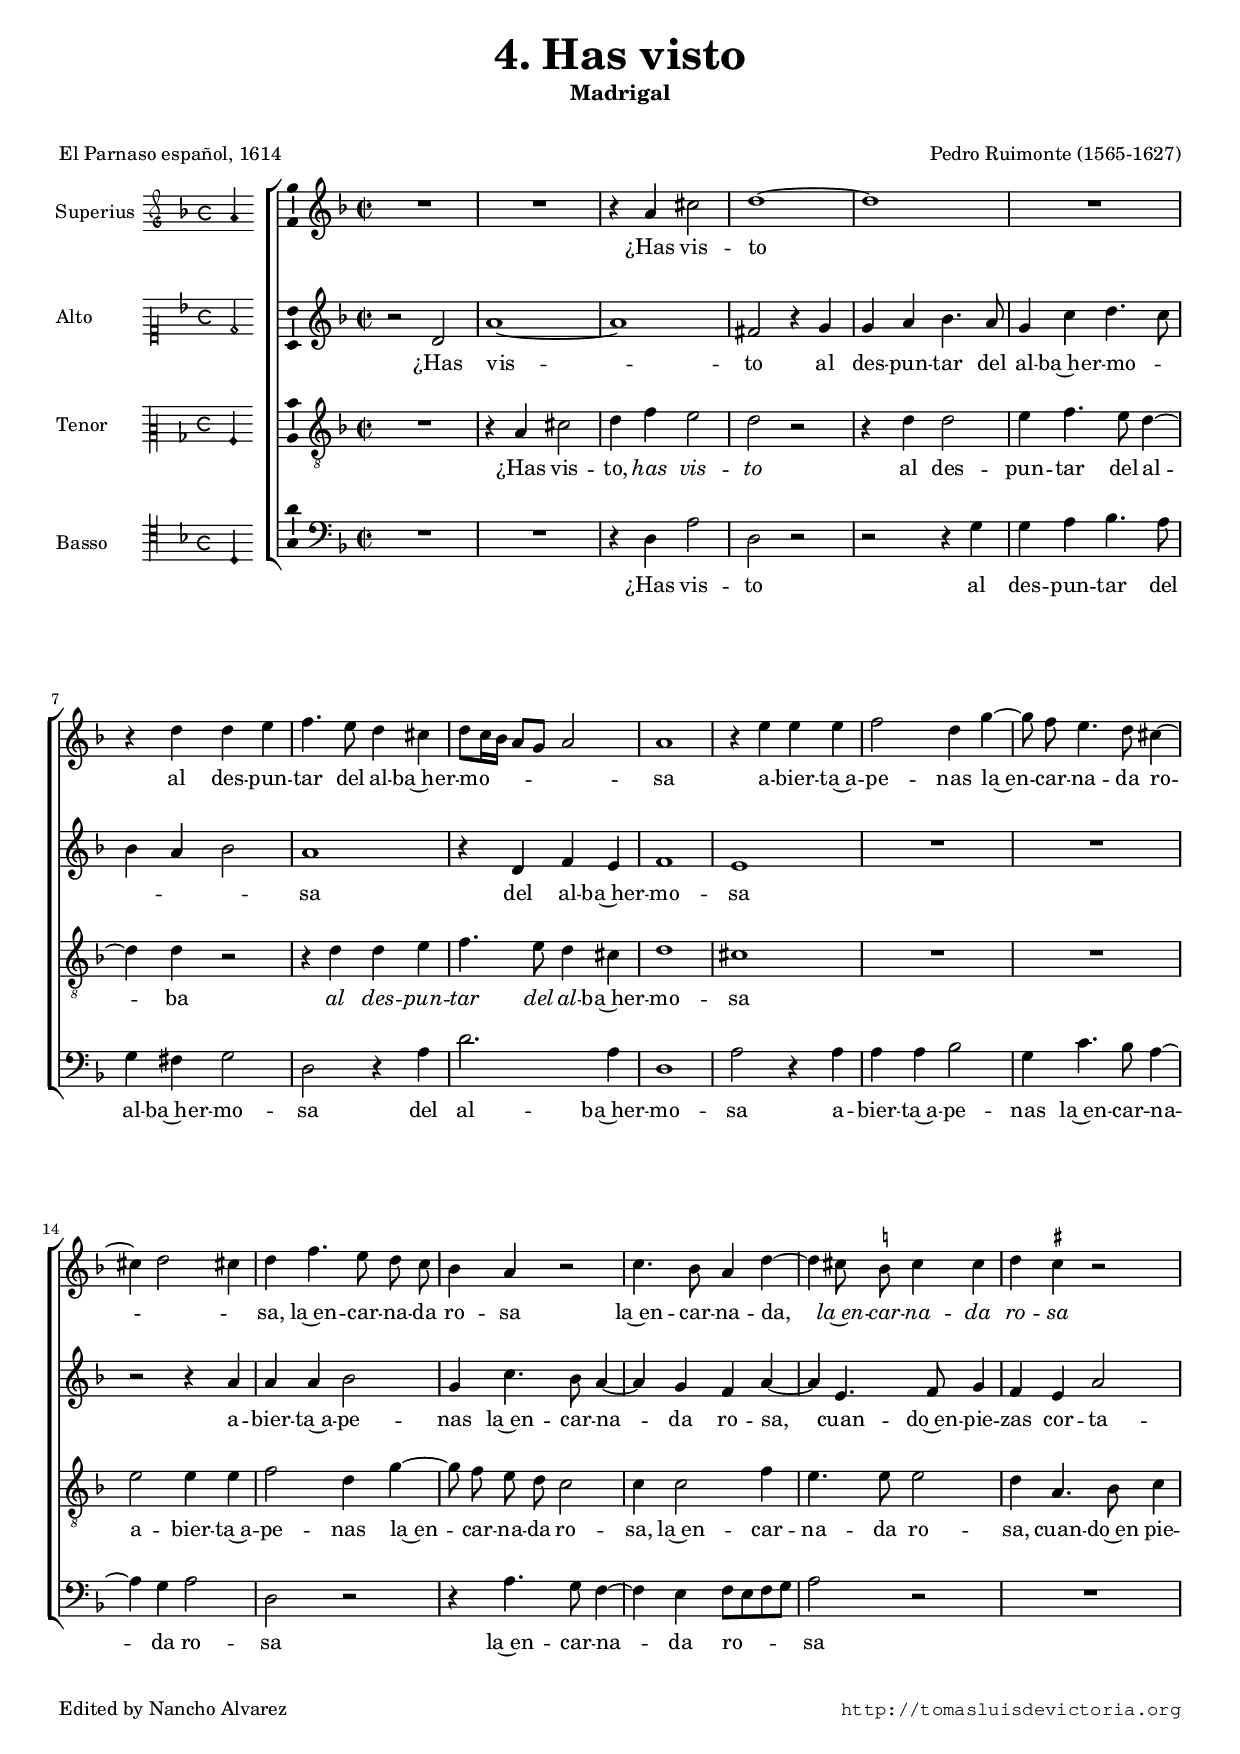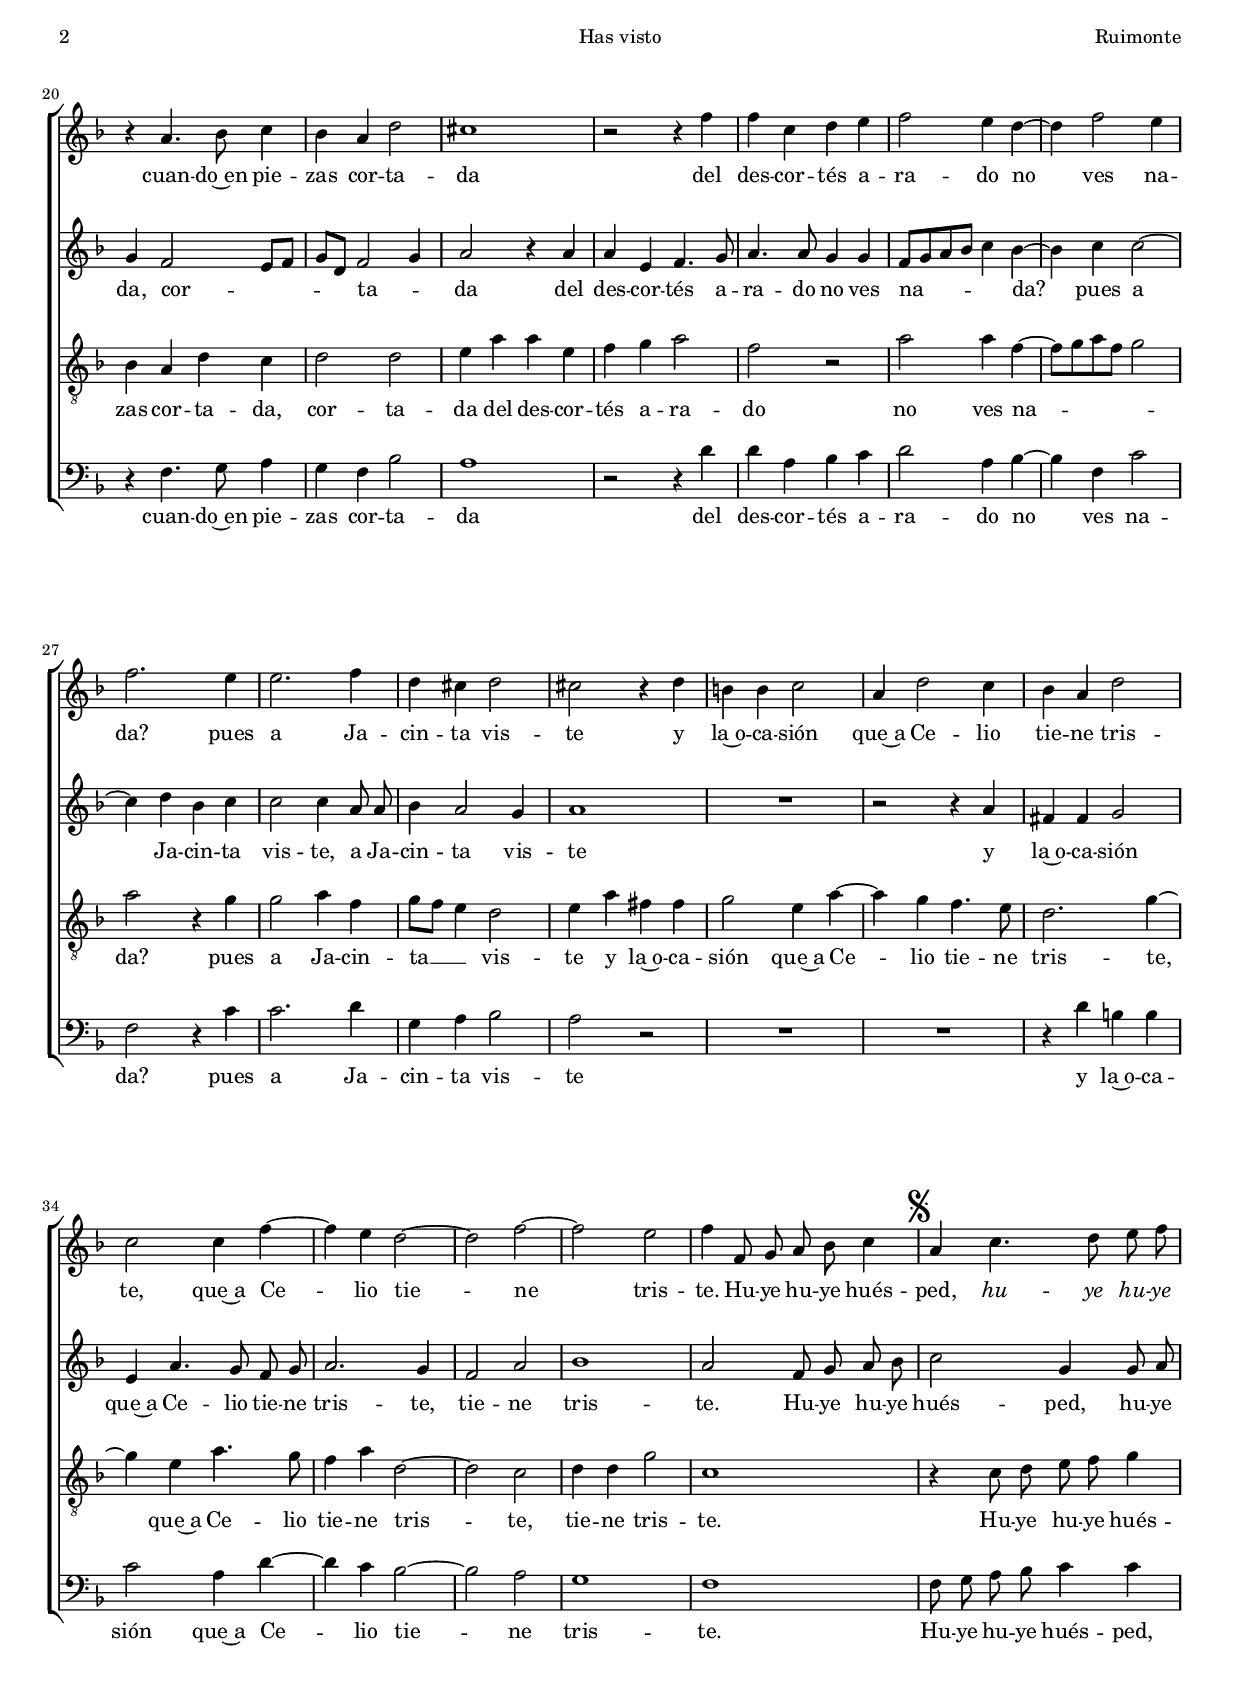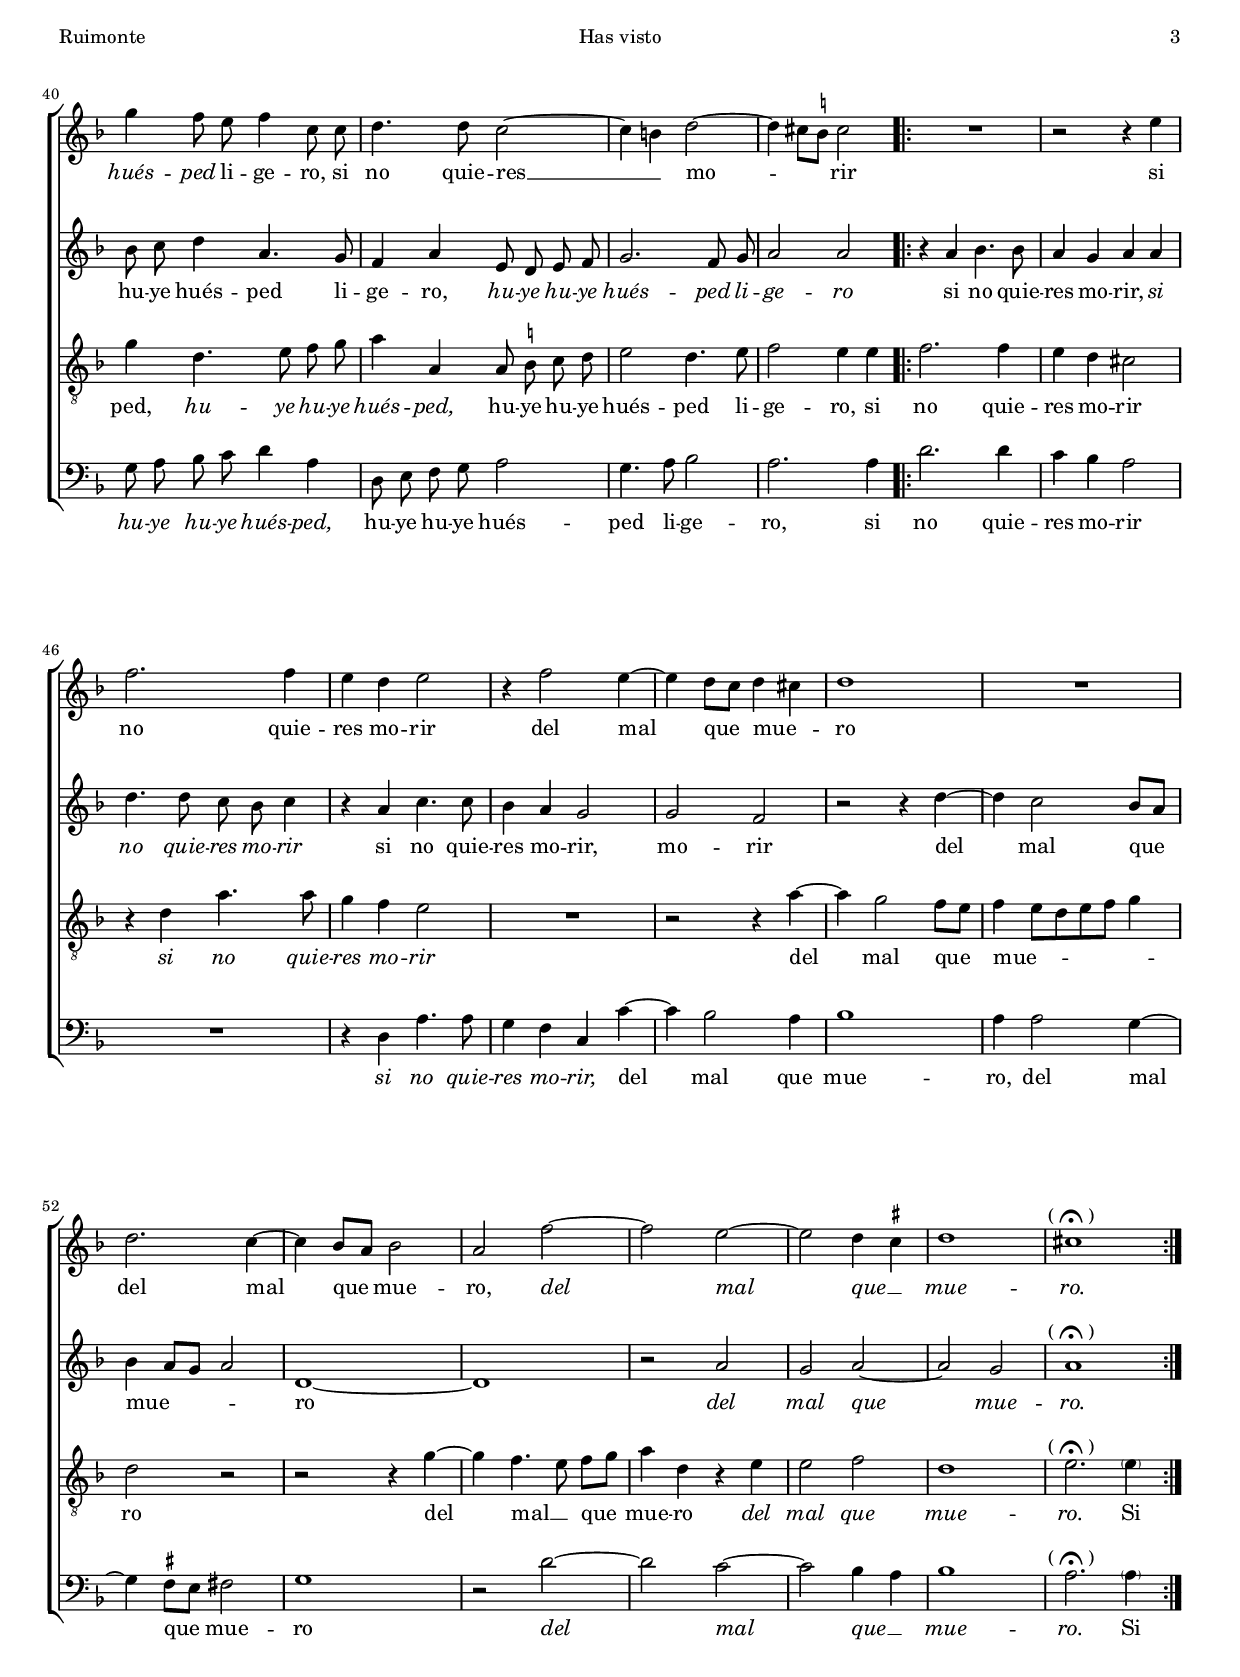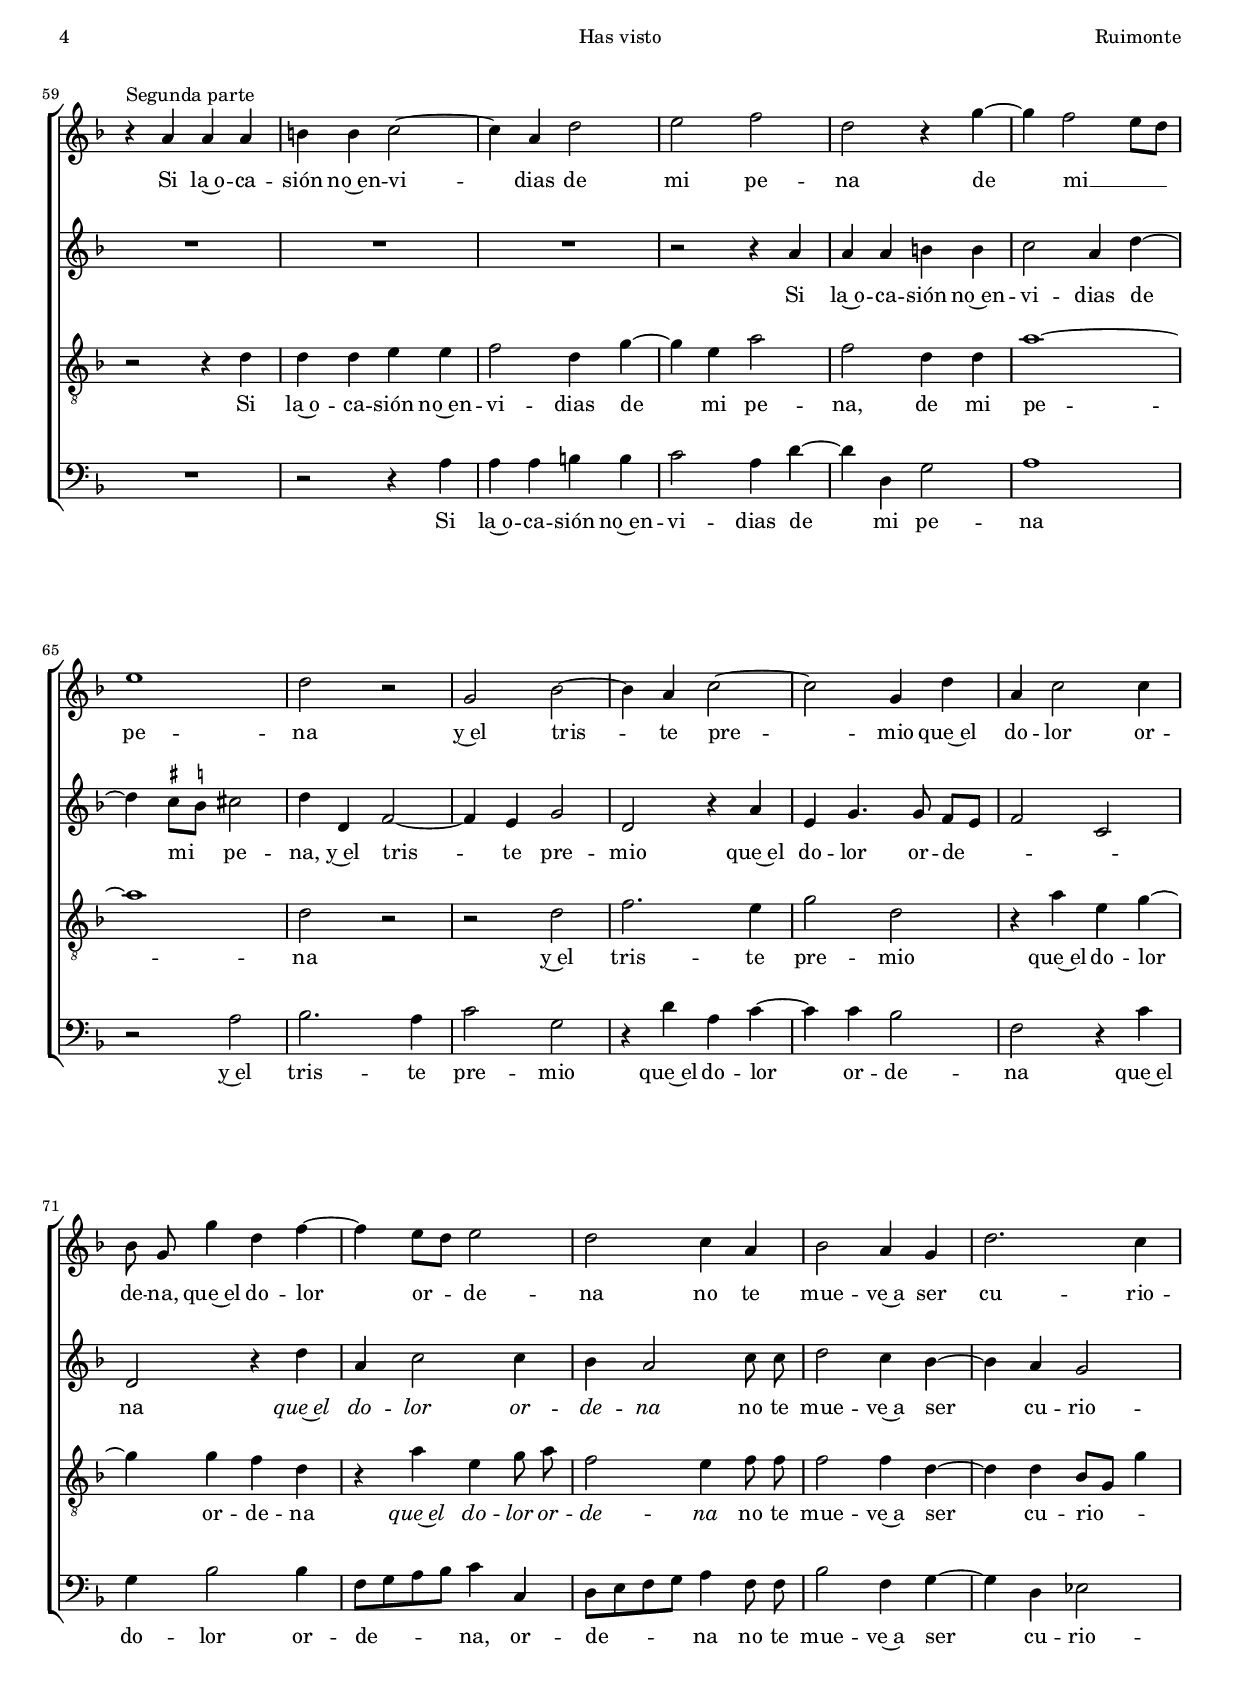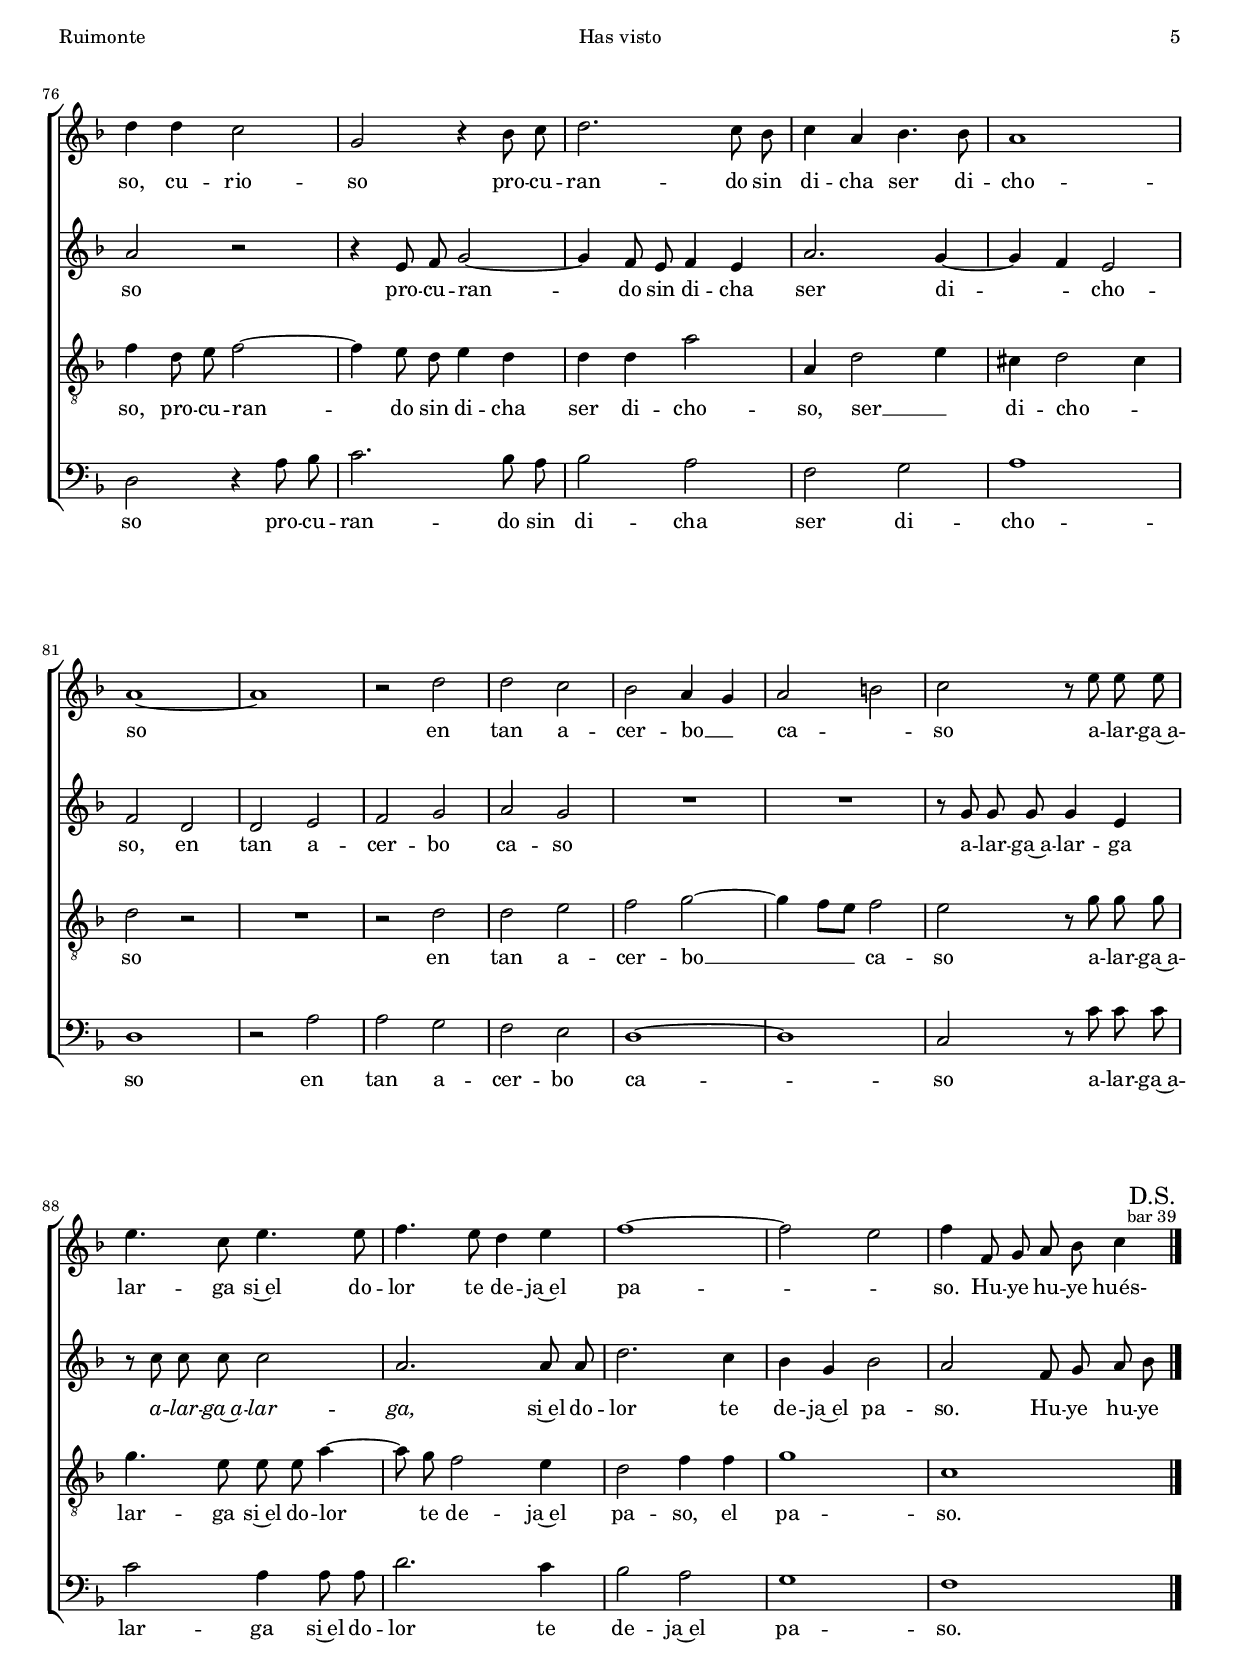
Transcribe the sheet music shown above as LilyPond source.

\version "2.18.0"

#(set-default-paper-size "a4")
#(set-global-staff-size 16.6)
#(ly:set-option 'point-and-click #f)
%mobile -s15.0 -i3.0

italicas=\override LyricText.font-shape = #'italic
rectas=\override LyricText.font-shape = #'upright
ss=\once \set suggestAccidentals = ##t
incipitwidth = 20
mtempo={\tempo 4 = 120}
mtempob={\tempo 4 = 60}
pfermata=\markup{\hspace #-2 "(" \musicglyph #"scripts.ufermata" ")"}

htitle="Has visto"
hcomposer="Ruimonte"

\header {
        title=\markup{\fontsize #3 "4. Has visto"}
	subtitle="Madrigal"
	subsubtitle=\markup{\null \vspace #1 }
	composer="Pedro Ruimonte (1565-1627)"
        pdfauthor=\composer
	%opus="(-)"
	poet=\markup{"El Parnaso español, 1614"}
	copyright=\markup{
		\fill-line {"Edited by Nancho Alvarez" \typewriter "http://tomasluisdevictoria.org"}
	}
%	tagline=""
}

global={\key f \major \time 2/2
        \skip 1*43 \bar ".|:"
        \skip 1*15 \bar ":|." \break
        \skip 1*34 \bar "|."
}


cantus=\relative c''{
	R1*2
	r4 a cis2
	d1 ~
	d
	R1
	r4 d d e
	f4. e8 d4 cis
	d8[ c16 bes] a8[ g] a2
	a1
	r4 e' e e
	f2 d4 g ~
	g8 f e4. d8 cis4 ~
	cis d2 cis4
	d4 f4. e8 d c
	bes4 a r2
	c4. bes8 a4 d ~
	d cis8 \ss b cis4 cis
	d \ss cis r2
	r4 a4. bes8 c4
	bes a d2
	cis1
	r2 r4 f
	f c d e
	f2 e4 d ~
	d f2 e4
	f2. e4
	e2. f4
	d4 cis d2
	cis2 r4 d
	b b c2
	a4 d2 c4
	bes a d2
	c2 c4 f ~
	f e d2 ~
	d f ~
	f e
	f4 f,8 g a bes c4
	%tablet \break
	\mark \markup{\musicglyph #"scripts.segno"}
	a4 c4. d8 e f
	g4 f8 e f4 c8 c
	d4. d8 c2 ~
	c4 b d2 ~
	d4 cis8[ \ss b] cis2
	R1
	r2 r4 e
	f2. f4
	e d e2
	r4 f2 e4 ~
	e d8[ c] d4 cis
	d1
	R1
	d2. c4 ~
	c bes8[ a] bes2
	a2 f' ~
	f e ~
	e d4 \ss cis
	d1
	cis^\pfermata
	s4*0^\markup{"Segunda parte"}
	r4 a a a 
	b b c2 ~
	c4 a d2
	e2 f
	d r4 g ~
	g f2 e8[ d]
	e1
	d2 r
	g,2 bes ~
	bes4 a c2 ~
	c2 g4 d'
	a4 c2 c4
	bes8 g g'4 d f ~
	f4 e8[ d] e2
	d2 c4 a
	bes2 a4 g
	d'2. c4
	d4 d c2
	g r4 bes8 c
	d2. c8 bes
	c4 a bes4. bes8
	a1
	a ~
	a
	r2 d
	d c
	bes a4 g
	a2 b
	c r8 e e e
	e4. c8 e4. e8
	f4. e8 d4 e
	f1 ~
	f2 e
	f4 f,8 g a bes c4
	\once \override Score.RehearsalMark.self-alignment-X=#right
	\mark \markup{\right-column{"D.S." \fontsize #-3 "bar 39"}}
}

altus=\relative c'{
	r2 d
	a'1 ~
	a
	fis2 r4 g
	g a bes4. a8
	g4 c d4. c8
	bes4 a bes2
	a1
	r4 d, f e
	f1
	e
	R1*2
	r2 r4 a
	a a bes2
	g4 c4. bes8 a4 ~
	a g f a ~
	a e4. f8 g4
	f e a2
	g4 f2 e8[ f]
	g[ d] f2 g4
	a2 r4 a
	a e f4. g8
	a4. a8 g4 g
	f8[ g a bes] c4 bes ~
	bes c c2 ~
	c4 d bes c
	c2 c4 a8 a
	bes4 a2 g4
	a1
	R1
	r2 r4 a
	fis fis g2
	e4 a4. g8 f g
	a2. g4
	f2 a
	bes1
	a2 f8 g a bes
	c2 g4 g8 a
	bes c d4 a4. g8
	f4 a e8 d e f
	g2. f8 g
	a2 a
	r4 a bes4. bes8
	a4 g a a
	d4. d8 c bes c4
	r a c4. c8
	bes4 a g2
	g f
	r2 r4 d' ~
	d c2 bes8[ a]
	bes4 a8[ g] a2
	d,1 ~
	d
	r2 a'
	g a ~
	a g
	a1^\pfermata
	R1*3
	r2 r4 a
	a a b b
	c2 a4 d ~
	d \ss cis8[ \ss b] cis!2
	d4 d, f2 ~
	f4 e g2
	d r4 a'
	e g4. g8 f[ e]
	f2 c
	d r4 d'
	a4 c2 c4
	bes a2 c8 c
	d2 c4 bes ~
	bes a g2
	a2 r
	r4 e8 f g2 ~
	g4 f8 e f4 e
	a2. g4 ~
	g f e2
	f2 d
	d2 e
	f g
	a g
	R1*2
	r8 g g g g4 e
	r8 c' c c c2
	a2. a8 a
	d2. c4
	bes g bes2
	a f8 g a bes
}

tenor=\relative c'{
	R1
	r4 a cis2
	d4 f e2
	d2 r
	r4 d d2
	e4 f4. e8 d4 ~
	d d r2
	r4 d d e
	f4. e8 d4 cis
	d1
	cis
	R1*2
	e2 e4 e
	f2 d4 g ~
	g8 f e d c2
	c4 c2 f4
	e4. e8 e2
	d4 a4. bes8 c4
	bes a d c
	d2 d
	e4 a a e
	f g a2
	f2 r
	a a4 f ~
	f8[ g a f] g2
	a r4 g
	g2 a4 f
	g8[ f] e4 d2
	e4 a fis fis
	g2 e4 a ~
	a g f4. e8
	d2. g4 ~
	g4 e a4. g8
	f4 a d,2 ~
	d2 c
	d4 d g2
	c,1
	r4 c8 d e f g4
	g d4. e8 f g
	a4 a, a8 \ss b c d
	e2 d4. e8
	f2 e4 e
	f2. f4
	e d cis2
	r4 d a'4. a8
	g4 f e2
	R1
	r2 r4 a ~
	a g2 f8[ e]
	f4 e8[ d e f] g4
	d2 r
	r2 r4 g ~
	g f4. e8 f[ g]
	a4 d, r e
	e2 f
	d1
	e2.^\pfermata \parenthesize e4 % e2 r4
	r2 r4 d
	d d e e 
	f2 d4 g ~
	g e a2
	f d4 d
	a'1 ~
	a
	d,2 r
	r d
	f2. e4
	g2 d
	r4 a' e g ~
	g g f d
	r4 a' e g8 a
	f2 e4 f8 f
	f2 f4 d ~
	d d bes8[ g] g'4
	f4 d8 e f2 ~
	f4 e8 d e4 d
	d d a'2
	a,4 d2 e4
	cis4 d2 cis4
	d2 r
	R1
	r2 d
	d e
	f g ~
	g4 f8[ e] f2
	e2 r8 g g g
	g4. e8 e e a4 ~
	a8 g f2 e4
	d2 f4 f
	g1
	c,
}

bassus=\relative c{
	R1*2
	r4 d a'2
	d,2 r
	r2 r4 g
	g a bes4. a8
	g4 fis g2
	d2 r4 a'
	d2. a4
	d,1
	a'2 r4 a
	a a bes2
	g4 c4. bes8 a4 ~
	a g a2
	d,2 r
	r4 a'4. g8 f4 ~
	f e f8[ e f g]
	a2 r
	R1
	r4 f4. g8 a4
	g4 f bes2
	a1
	r2 r4 d
	d a bes c
	d2 a4 bes ~
	bes4 f c'2
	f,2 r4 c'
	c2. d4
	g,4 a bes2
	a2 r
	R1*2
	r4 d b b
	c2 a4 d ~
	d c bes2 ~
	bes a
	g1
	f
	f8 g a bes c4 c
	
	g8 a bes c d4 a
	d,8 e f g a2
	g4. a8 bes2
	a2. a4
	d2. d4
	c4 bes a2
	R1
	r4 d, a'4. a8
	g4 f c c' ~
	c bes2 a4 
	bes1
	a4 a2 g4 ~
	g \ss fis8[ e] fis!2
	g1
	r2 d' ~
	d c ~
	c bes4 a
	bes1
	a2.^\pfermata \parenthesize a4
	R1
	r2 r4 a
	a a b b
	c2 a4 d ~
	d d, g2
	a1
	r2 a
	bes2. a4
	c2 g
	r4 d' a c ~
	c c bes2
	f2 r4 c'
	g4 bes2 bes4
	f8[ g a bes] c4 c,
	d8[ e f g] a4 f8 f
	bes2 f4 g ~
	g d ees2
	d r4 a'8 bes
	c2. bes8 a
	bes2 a
	f g
	a1
	d,
	r2 a'
	a g
	f e
	d1 ~
	d
	c2 r8 c' c c
	c2 a4 a8 a
	d2. c4
	bes2 a
	g1
	f
}

textocantus=\lyricmode{
¿Has vis -- to
al des -- pun -- tar del al -- ba~her -- mo -- _ _ sa
a -- bier -- ta~a -- pe -- nas la~en -- car -- na -- da ro -- _ _ sa,
la~en -- car -- na -- da ro -- sa
la~en -- car -- na -- da,
\italicas
la~en -- car -- na -- da ro -- sa
\rectas
cuan -- do~en pie -- zas cor -- ta -- da
del des -- cor -- tés a -- ra -- do
no ves na -- da?
pues a Ja -- cin -- ta vis -- te
y la~o -- ca -- sión que~a Ce -- lio
tie -- ne tris -- te,
que~a Ce -- lio tie -- ne tris -- te.
Hu -- ye hu -- ye hués -- ped,
\italicas
hu -- ye hu -- ye hués -- ped
\rectas
li -- ge -- ro, si no quie -- res __ _
mo -- _ rir
si no quie -- res mo -- rir
del mal que mue -- _ ro
del mal que mue -- ro,
\italicas
del mal que __ _ mue -- ro.
\rectas
Si la~o -- ca -- sión
no~en -- vi -- dias de mi pe -- na
de mi __ _ pe -- na
y~el tris -- te pre -- mio que~el
do -- lor or -- de -- na,
que~el do -- lor or -- de -- na
no te mue -- ve~a ser cu -- rio -- so,
cu -- rio -- so
pro -- cu -- ran -- do
sin di -- cha ser di -- cho -- so
en tan a -- cer -- bo __ _ ca -- _ so
a -- lar -- ga~a -- lar -- ga
si~el do -- lor te de -- ja~el pa -- _ so.
Hu -- ye hu -- ye hués-
}

textoaltus=\lyricmode{
¿Has vis -- to
al des -- pun -- tar del al -- ba~her -- mo -- _ _ _ _ sa
del al -- ba~her -- mo -- sa
a -- bier -- ta~a -- pe -- nas
la~en -- car -- na -- da ro -- sa,
cuan -- do~en -- pie -- zas cor -- ta -- da,
cor -- _  _ ta -- _ da
del des -- cor -- tés
a -- ra -- do no ves na -- _ da?
pues a Ja -- cin -- ta vis -- te,
a Ja -- cin -- ta vis -- te
y la~o -- ca -- sión
que~a Ce -- lio tie -- ne tris -- te,
tie -- ne tris -- te.
Hu -- ye hu -- ye hués -- ped,
hu -- ye hu -- ye hués -- ped
li -- ge -- ro,
\italicas
hu -- ye hu -- ye hués -- ped
li -- ge -- ro
\rectas
si no quie -- res mo -- rir,
\italicas
si no quie -- res mo -- rir
\rectas
si no quie -- res mo -- rir,
mo -- rir 
del mal que mue -- _ _ ro
\italicas
del mal que mue -- ro.
\rectas
Si la~o -- ca -- sión no~en -- vi -- dias
de mi pe -- na,
y~el tris -- te pre -- mio
que~el do -- lor or -- de -- _ _ na
\italicas
que~el do -- lor or -- de -- na
\rectas
no te mue -- ve~a ser cu -- rio -- so
pro -- cu -- ran -- do sin di -- cha
ser di -- _ cho -- so,
en tan a -- cer -- bo ca -- so
a -- lar -- ga~a -- lar -- ga
\italicas
a -- lar -- ga~a -- lar -- ga,
\rectas
si~el do -- lor te de -- ja~el pa -- so.
Hu -- ye hu -- ye
}

textotenor=\lyricmode{
¿Has vis -- to,
\italicas
has vis -- to
\rectas
al des -- pun -- tar del al -- ba
\italicas
al des -- pun -- tar del al -- \rectas ba~her -- mo -- sa % \rectas her
a -- bier -- ta~a -- pe -- nas la~en -- car -- na -- da ro -- sa,
la~en -- car -- na -- da ro -- sa,
cuan -- do~en pie -- zas cor -- ta -- da,
cor -- ta -- da del des -- cor -- tés a -- ra -- do
no ves na -- _ da?
pues a Ja -- cin -- ta __ _ vis -- te
y la~o -- ca -- sión que~a Ce -- lio tie -- ne tris -- te,
que~a Ce -- lio tie -- ne tris -- te,
tie -- ne tris -- te.
Hu -- ye hu -- ye hués -- ped,
\italicas
hu -- ye hu -- ye hués -- ped,
\rectas
hu -- ye hu -- ye hués -- ped
li -- ge -- ro,
si no quie -- res mo -- rir 
\italicas
si no quie -- res mo -- rir
\rectas
del mal que mue -- _ _ ro
del mal __ _ que mue -- ro
\italicas
del mal que mue -- ro.
\rectas
Si 
Si la~o -- ca -- sión no~en -- vi -- dias
de mi pe -- na,
de mi pe -- na
y~el tris -- te pre -- mio 
que~el do -- lor or -- de -- na
\italicas
que~el do -- lor or -- de -- na
\rectas
no te mue -- ve~a ser cu -- rio -- _ so,
pro -- cu -- ran -- do
sin di -- cha
ser di -- cho -- so,
ser __ _ di -- cho -- _ so
en tan a -- cer -- bo __ _ ca -- so
a -- lar -- ga~a -- lar -- ga
si~el do -- lor te de -- ja~el pa -- so,
el pa -- so.
}

textobassus=\lyricmode{
¿Has vis -- to
al des -- pun -- tar del al -- ba~her -- mo -- sa
del al -- ba~her -- mo -- sa
a -- bier -- ta~a -- pe -- nas 
la~en -- car -- na -- da ro -- sa
la~en -- car -- na -- da ro -- sa
cuan -- do~en pie -- zas cor -- ta -- da
del des -- cor -- tés a -- ra -- do
no ves na -- da?
pues a Ja -- cin -- ta vis -- te
y la~o -- ca -- sión que~a Ce -- lio tie -- ne
tris -- te.
Hu -- ye hu -- ye hués -- ped,
\italicas
hu -- ye hu -- ye hués -- ped,
\rectas
hu -- ye hu -- ye hués -- ped
li -- ge -- ro,
si no quie -- res mo -- rir
\italicas
si no quie -- res mo -- rir, \rectas
del mal que mue -- ro,
del mal que mue -- ro
\italicas
del mal que __ _ mue -- ro.
\rectas
Si 
Si la~o -- ca -- sión no~en -- vi -- dias de mi pe -- na
y~el tris -- te pre -- mio
que~el do -- lor or -- de -- na
que~el do -- lor or -- de -- na,
or -- de -- na
no te mue -- ve~a ser cu -- rio -- so
pro -- cu -- ran -- do
sin di -- cha
ser di -- cho -- so
en tan a -- cer -- bo ca -- so
a -- lar -- ga~a -- lar -- ga
si~el do -- lor
te de -- ja~el pa -- so.
}


incipitcantus=\markup{
	\score{
		{ 
		\set Staff.instrumentName="Superius "
		\override NoteHead.style = #'neomensural
		\override Staff.TimeSignature.style = #'neomensural
		\cadenzaOn 
		\clef "petrucci-g"
		\key f \major
		\time 4/4
                a'4
		} 

	\layout { line-width=\incipitwidth indent = 0 }
	}
}

incipitaltus=\markup{
	\score{
		{ 
		\set Staff.instrumentName="Alto         "
		\override NoteHead.style = #'neomensural 
		\override Staff.TimeSignature.style = #'neomensural
		\cadenzaOn 
		\clef "petrucci-c1"
		\key f \major
		\time 4/4
                d'2*1/2
		} 
	\layout { line-width=\incipitwidth indent = 0 }
	}
}


incipittenor=\markup{
	\score{
		{ 
		\set Staff.instrumentName="Tenor      "
		\override NoteHead.style = #'neomensural 
		\override Staff.TimeSignature.style = #'neomensural
		\cadenzaOn 
		\clef "petrucci-c2"
		\key f \major
		\time 4/4
                a4
		} 
	\layout { line-width=\incipitwidth indent=0 }
	}
}

incipitbassus=\markup{
	\score{
		{ 
		\set Staff.instrumentName="Basso      "
		\override NoteHead.style = #'neomensural
		\override Staff.TimeSignature.style = #'neomensural
		\cadenzaOn 
		\clef "petrucci-c4"
		\key f \major
		\time 4/4
                d4
		} 
	\layout { line-width=\incipitwidth indent = 0 }
	}
}

%\layout {
%       \context {\Voice
%               \remove Ligature_bracket_engraver
%               \consists Mensural_ligature_engraver
%       }
%       line-width=\incipitwidth
%       indent = 0
%}

\score {\transpose c' c'{
\new ChoirStaff<<

	\new Staff <<\global
	\new Voice="v1" {
		\set Staff.instrumentName=\incipitcantus
		\clef "treble"
		\cantus }
	\new Lyrics \lyricsto "v1" {\textocantus }
	>>

	\new Staff <<\global
	\new Voice="v2" {
		\set Staff.instrumentName=\incipitaltus
		\clef "treble"
		\altus }
	\new Lyrics \lyricsto "v2" {\textoaltus }
	>>
	
	\new Staff <<\global
	\new Voice="v3" {
		\set Staff.instrumentName=\incipittenor
		\clef "G_8"
		\tenor }
	\new Lyrics \lyricsto "v3" {\textotenor }
	>>

	\new Staff <<\global
	\new Voice="v4" {
		\set Staff.instrumentName=\incipitbassus
		\clef "bass"
		\bassus }
	\new Lyrics \lyricsto "v4" {\textobassus }
	>>
	
>>

	} % transpose

\layout{ 
	\context {\Lyrics 
		\override VerticalAxisGroup.staff-affinity = #UP
		\override VerticalAxisGroup.nonstaff-relatedstaff-spacing =
			#'((basic-distance . 0) (minimum-distance . 0) (padding . 1))
		\override LyricText.font-size = #1.2
		\override LyricHyphen.minimum-distance = #0.5
	}
	\context {\Score 
		tempoHideNote = ##t
		\override BarNumber.padding = #2 
	}
	\context {\Voice 
		%melismaBusyProperties = #'()
		autoBeaming = ##f
	}
	\context {\Staff 
                %\RemoveEmptyStaves
                %\override VerticalAxisGroup.remove-first = ##t
		\override VerticalAxisGroup.staff-staff-spacing =
			#'((basic-distance . 11) (minimum-distance . 0) (padding . 1))
		\consists Ambitus_engraver 
		\override LigatureBracket.padding = #1
	}
}

%\midi { \mtempo }

}


\paper{
	evenHeaderMarkup=\markup  \fill-line { \fromproperty #'page:page-number-string \htitle \hcomposer }
	oddHeaderMarkup= \markup  \fill-line { \on-the-fly #not-first-page \hcomposer \on-the-fly #not-first-page \htitle \on-the-fly #not-first-page \fromproperty #'page:page-number-string }
	%system-count=20
	%page-count = 8
	ragged-last-bottom = ##f
	indent=3.7\cm
	system-system-spacing =
	#'((basic-distance . 20) (minimum-distance . 0) (padding . 5))
	top-system-spacing = % header
	#'((basic-distance . 10) (minimum-distance . 0) (padding . 0))
	last-bottom-spacing = % footer
	#'((basic-distance . 12) (minimum-distance . 0) (padding . 0))
	markup-system-spacing.padding = #1.5
}
